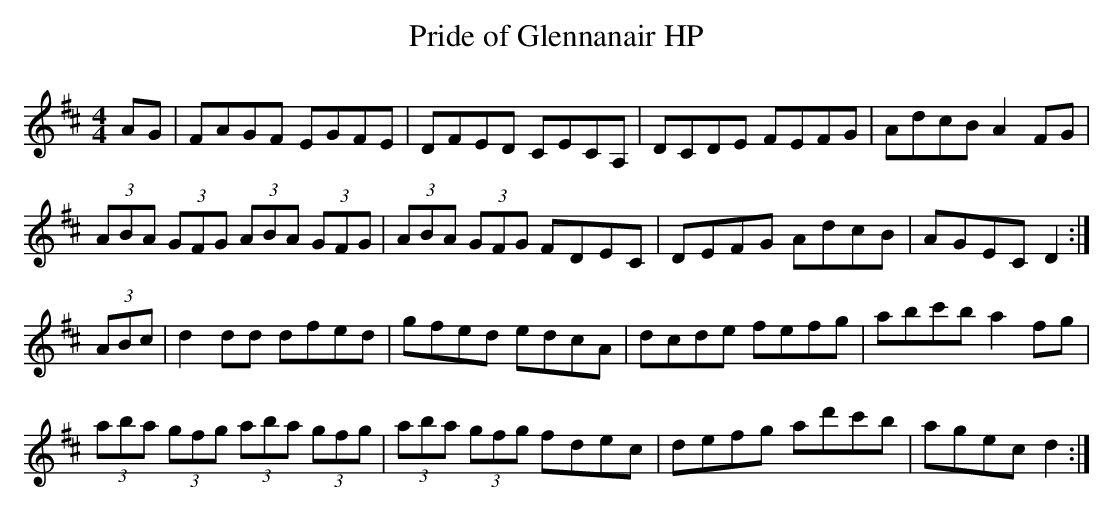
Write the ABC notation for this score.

X:1
T: Pride of Glennanair HP
L: 1/8
M: 4/4
K: D
AG | FAGF EGFE | DFED CECA, | DCDE FEFG | AdcB A2 FG |
(3ABA (3GFG (3ABA (3GFG|(3ABA (3GFG FDEC | DEFG AdcB | AGEC D2 :|
(3ABc | d2 dd dfed | gfed edcA | dcde fefg | abc'b a2 fg |
(3aba (3gfg (3aba (3gfg|(3aba (3gfg fdec | defg ad'c'b|agec d2 :|
